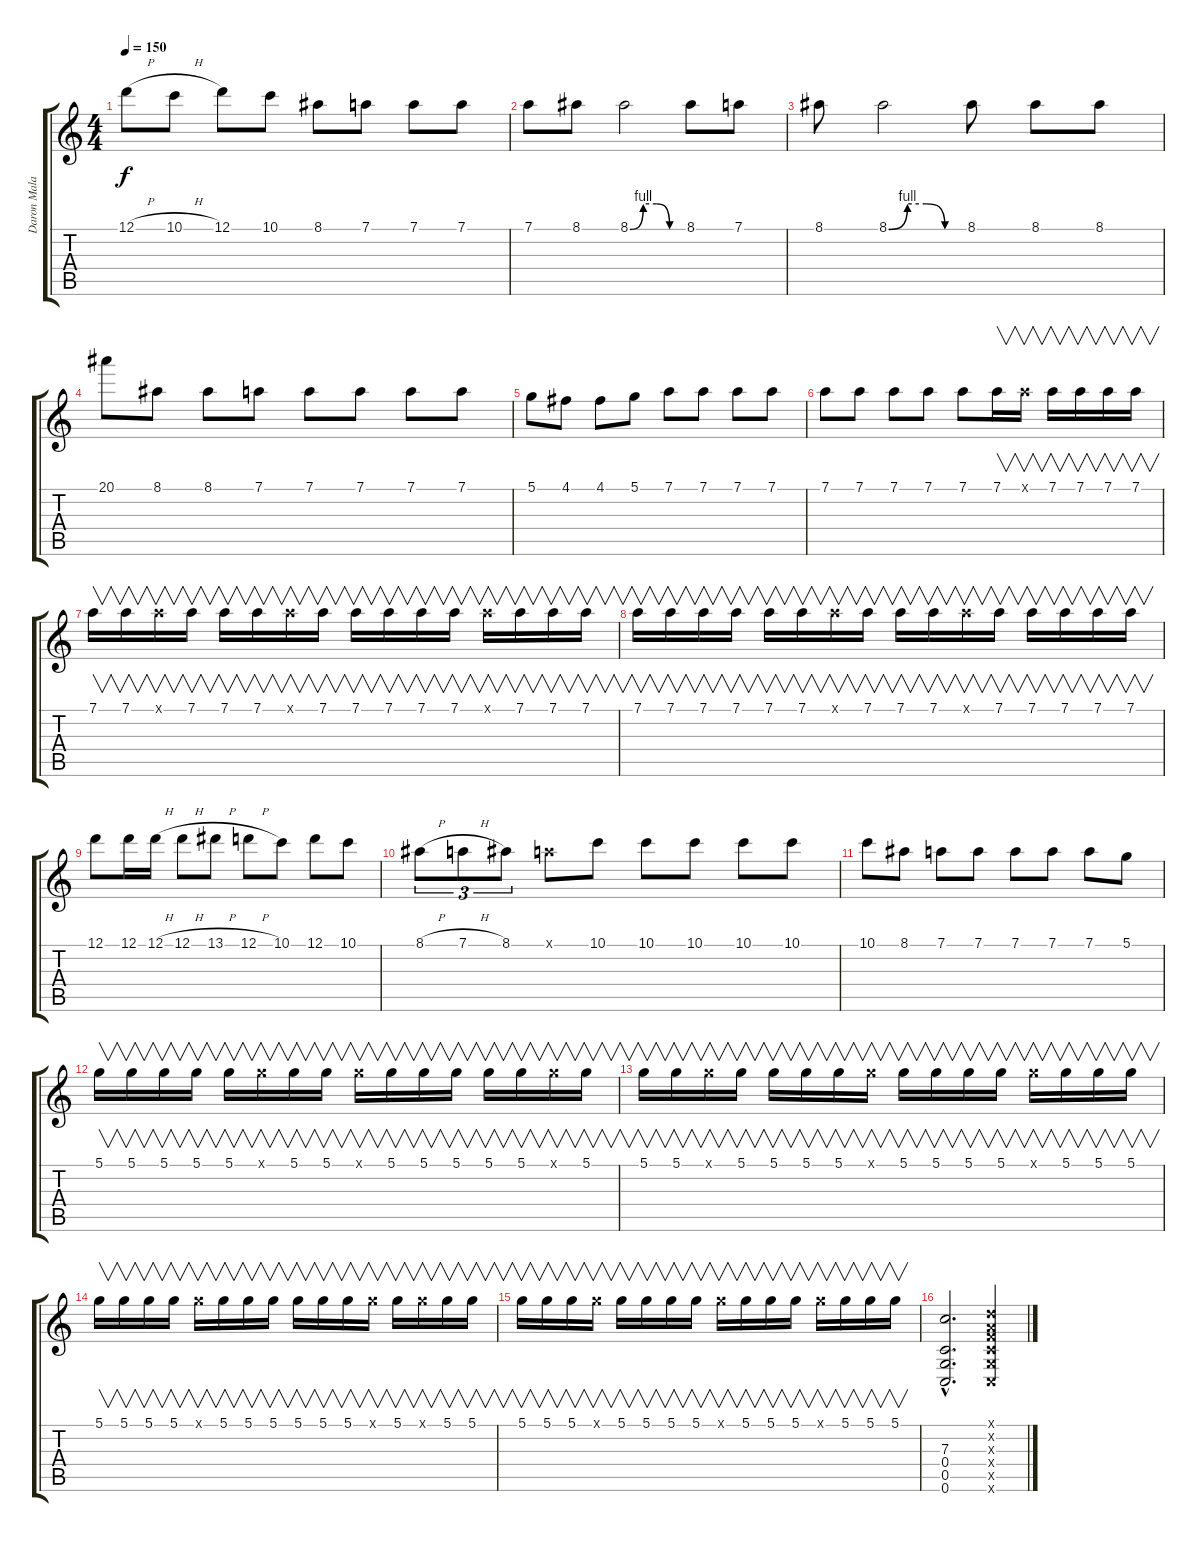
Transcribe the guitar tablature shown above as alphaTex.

\track ("Daron Malakian :p" "Daron Mala") {instrument distortionguitar}
\staff {score tabs}
\tuning (D4 A3 F3 C3 G2 C2) {hide}
\ts (4 4)
\tempo 150
\clef g2
\ks c
12.1{h}.8{dy f} 10.1{h}.8 12.1.8 10.1.8 8.1.8 7.1.8 7.1.8 7.1.8 |
7.1.8 8.1.8 8.1{be (custom 0 0 15 4 30 4 45 0 60 0)}.2 8.1.8 7.1.8 |
8.1.8 8.1{be (custom 0 0 15 4 30 4 45 0 60 0)}.2 8.1.8 8.1.8 8.1.8 |
20.1.8 8.1.8 8.1.8 7.1.8 7.1.8 7.1.8 7.1.8 7.1.8 |
5.1.8 4.1.8 4.1.8 5.1.8 7.1.8 7.1.8 7.1.8 7.1.8 |
7.1.8 7.1.8 7.1.8 7.1.8 7.1.8 7.1.16{v} 7.1{x}.16{v} 7.1.16{v} 7.1.16{v} 7.1.16{v} 7.1.16{v} |
7.1.16{v} 7.1.16{v} 7.1{x}.16{v} 7.1.16{v} 7.1.16{v} 7.1.16{v} 7.1{x}.16{v} 7.1.16{v} 7.1.16{v} 7.1.16{v} 7.1.16{v} 7.1.16{v} 7.1{x}.16{v} 7.1.16{v} 7.1.16{v} 7.1.16{v} |
7.1.16{v} 7.1.16{v} 7.1.16{v} 7.1.16{v} 7.1.16{v} 7.1.16{v} 7.1{x}.16{v} 7.1.16{v} 7.1.16{v} 7.1.16{v} 7.1{x}.16{v} 7.1.16{v} 7.1.16{v} 7.1.16{v} 7.1.16{v} 7.1.16{v} |
12.1.8 12.1.16 12.1{h}.16 12.1{h}.8 13.1{h}.8 12.1{h}.8 10.1.8 12.1.8 10.1.8 |
8.1{h}.8{tu (3 2)} 7.1{h}.8{tu (3 2)} 8.1.8{tu (3 2)} 7.1{x}.8 10.1.8 10.1.8 10.1.8 10.1.8 10.1.8 |
10.1.8 8.1.8 7.1.8 7.1.8 7.1.8 7.1.8 7.1.8 5.1.8 |
5.1.16{v} 5.1.16{v} 5.1.16{v} 5.1.16{v} 5.1.16{v} 5.1{x}.16{v} 5.1.16{v} 5.1.16{v} 5.1{x}.16{v} 5.1.16{v} 5.1.16{v} 5.1.16{v} 5.1.16{v} 5.1.16{v} 5.1{x}.16{v} 5.1.16{v} |
5.1.16{v} 5.1.16{v} 5.1{x}.16{v} 5.1.16{v} 5.1.16{v} 5.1.16{v} 5.1.16{v} 5.1{x}.16{v} 5.1.16{v} 5.1.16{v} 5.1.16{v} 5.1.16{v} 5.1{x}.16{v} 5.1.16{v} 5.1.16{v} 5.1.16{v} |
5.1.16{v} 5.1.16{v} 5.1.16{v} 5.1.16{v} 5.1{x}.16{v} 5.1.16{v} 5.1.16{v} 5.1.16{v} 5.1.16{v} 5.1.16{v} 5.1.16{v} 5.1{x}.16{v} 5.1.16{v} 5.1{x}.16{v} 5.1.16{v} 5.1.16{v} |
5.1.16{v} 5.1.16{v} 5.1.16{v} 5.1{x}.16{v} 5.1.16{v} 5.1.16{v} 5.1.16{v} 5.1.16{v} 5.1{x}.16{v} 5.1.16{v} 5.1.16{v} 5.1.16{v} 5.1{x}.16{v} 5.1.16{v} 5.1.16{v} 5.1.16{v} |
(7.3{hac} 0.4{hac} 0.5{hac} 0.6{hac}).2{d} (0.1{x} 0.2{x} 0.3{x} 0.4{x} 0.5{x} 0.6{x}).4
